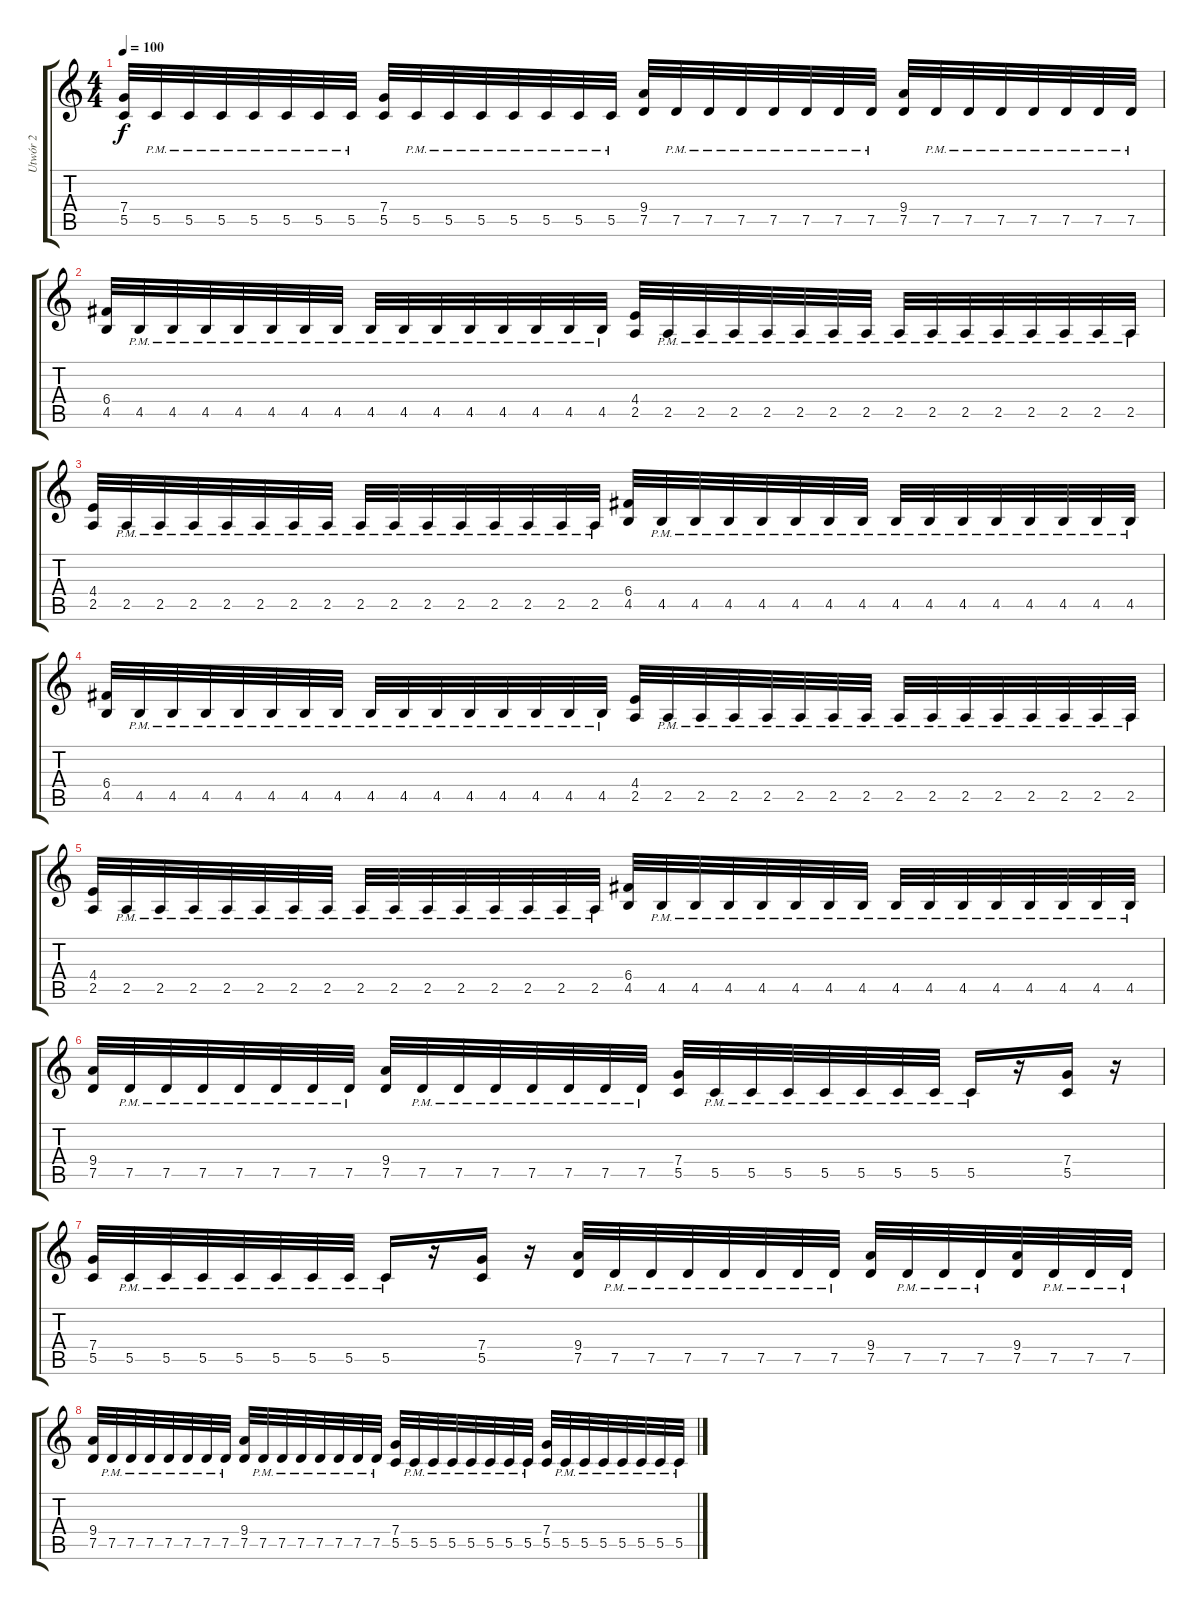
\track ("Utwór 2" "Utwór 2") {instrument distortionguitar}
\staff {score tabs}
\tuning (D4 A3 F3 C3 G2 D2) {hide}
\ts (4 4)
\tempo 100
\clef g2
\ks c
(7.4 5.5).32{dy f} 5.5{pm}.32 5.5{pm}.32 5.5{pm}.32 5.5{pm}.32 5.5{pm}.32 5.5{pm}.32 5.5{pm}.32 (7.4 5.5).32 5.5{pm}.32 5.5{pm}.32 5.5{pm}.32 5.5{pm}.32 5.5{pm}.32 5.5{pm}.32 5.5{pm}.32 (9.4 7.5).32 7.5{pm}.32 7.5{pm}.32 7.5{pm}.32 7.5{pm}.32 7.5{pm}.32 7.5{pm}.32 7.5{pm}.32 (9.4 7.5).32 7.5{pm}.32 7.5{pm}.32 7.5{pm}.32 7.5{pm}.32 7.5{pm}.32 7.5{pm}.32 7.5{pm}.32 |
(6.4 4.5).32 4.5{pm}.32 4.5{pm}.32 4.5{pm}.32 4.5{pm}.32 4.5{pm}.32 4.5{pm}.32 4.5{pm}.32 4.5{pm}.32 4.5{pm}.32 4.5{pm}.32 4.5{pm}.32 4.5{pm}.32 4.5{pm}.32 4.5{pm}.32 4.5{pm}.32 (4.4 2.5).32 2.5{pm}.32 2.5{pm}.32 2.5{pm}.32 2.5{pm}.32 2.5{pm}.32 2.5{pm}.32 2.5{pm}.32 2.5{pm}.32 2.5{pm}.32 2.5{pm}.32 2.5{pm}.32 2.5{pm}.32 2.5{pm}.32 2.5{pm}.32 2.5{pm}.32 |
(4.4 2.5).32 2.5{pm}.32 2.5{pm}.32 2.5{pm}.32 2.5{pm}.32 2.5{pm}.32 2.5{pm}.32 2.5{pm}.32 2.5{pm}.32 2.5{pm}.32 2.5{pm}.32 2.5{pm}.32 2.5{pm}.32 2.5{pm}.32 2.5{pm}.32 2.5{pm}.32 (6.4 4.5).32 4.5{pm}.32 4.5{pm}.32 4.5{pm}.32 4.5{pm}.32 4.5{pm}.32 4.5{pm}.32 4.5{pm}.32 4.5{pm}.32 4.5{pm}.32 4.5{pm}.32 4.5{pm}.32 4.5{pm}.32 4.5{pm}.32 4.5{pm}.32 4.5{pm}.32 |
(6.4 4.5).32 4.5{pm}.32 4.5{pm}.32 4.5{pm}.32 4.5{pm}.32 4.5{pm}.32 4.5{pm}.32 4.5{pm}.32 4.5{pm}.32 4.5{pm}.32 4.5{pm}.32 4.5{pm}.32 4.5{pm}.32 4.5{pm}.32 4.5{pm}.32 4.5{pm}.32 (4.4 2.5).32 2.5{pm}.32 2.5{pm}.32 2.5{pm}.32 2.5{pm}.32 2.5{pm}.32 2.5{pm}.32 2.5{pm}.32 2.5{pm}.32 2.5{pm}.32 2.5{pm}.32 2.5{pm}.32 2.5{pm}.32 2.5{pm}.32 2.5{pm}.32 2.5{pm}.32 |
(4.4 2.5).32 2.5{pm}.32 2.5{pm}.32 2.5{pm}.32 2.5{pm}.32 2.5{pm}.32 2.5{pm}.32 2.5{pm}.32 2.5{pm}.32 2.5{pm}.32 2.5{pm}.32 2.5{pm}.32 2.5{pm}.32 2.5{pm}.32 2.5{pm}.32 2.5{pm}.32 (6.4 4.5).32 4.5{pm}.32 4.5{pm}.32 4.5{pm}.32 4.5{pm}.32 4.5{pm}.32 4.5{pm}.32 4.5{pm}.32 4.5{pm}.32 4.5{pm}.32 4.5{pm}.32 4.5{pm}.32 4.5{pm}.32 4.5{pm}.32 4.5{pm}.32 4.5{pm}.32 |
(9.4 7.5).32 7.5{pm}.32 7.5{pm}.32 7.5{pm}.32 7.5{pm}.32 7.5{pm}.32 7.5{pm}.32 7.5{pm}.32 (9.4 7.5).32 7.5{pm}.32 7.5{pm}.32 7.5{pm}.32 7.5{pm}.32 7.5{pm}.32 7.5{pm}.32 7.5{pm}.32 (7.4 5.5).32 5.5{pm}.32 5.5{pm}.32 5.5{pm}.32 5.5{pm}.32 5.5{pm}.32 5.5{pm}.32 5.5{pm}.32 5.5{pm}.16 r.16 (7.4 5.5).16 r.16 |
(7.4 5.5).32 5.5{pm}.32 5.5{pm}.32 5.5{pm}.32 5.5{pm}.32 5.5{pm}.32 5.5{pm}.32 5.5{pm}.32 5.5{pm}.16 r.16 (7.4 5.5).16 r.16 (9.4 7.5).32 7.5{pm}.32 7.5{pm}.32 7.5{pm}.32 7.5{pm}.32 7.5{pm}.32 7.5{pm}.32 7.5{pm}.32 (9.4 7.5).32 7.5{pm}.32 7.5{pm}.32 7.5{pm}.32 (9.4 7.5).32 7.5{pm}.32 7.5{pm}.32 7.5{pm}.32 |
(9.4 7.5).32 7.5{pm}.32 7.5{pm}.32 7.5{pm}.32 7.5{pm}.32 7.5{pm}.32 7.5{pm}.32 7.5{pm}.32 (9.4 7.5).32 7.5{pm}.32 7.5{pm}.32 7.5{pm}.32 7.5{pm}.32 7.5{pm}.32 7.5{pm}.32 7.5{pm}.32 (7.4 5.5).32 5.5{pm}.32 5.5{pm}.32 5.5{pm}.32 5.5{pm}.32 5.5{pm}.32 5.5{pm}.32 5.5{pm}.32 (7.4 5.5).32 5.5{pm}.32 5.5{pm}.32 5.5{pm}.32 5.5{pm}.32 5.5{pm}.32 5.5{pm}.32 5.5{pm}.32
